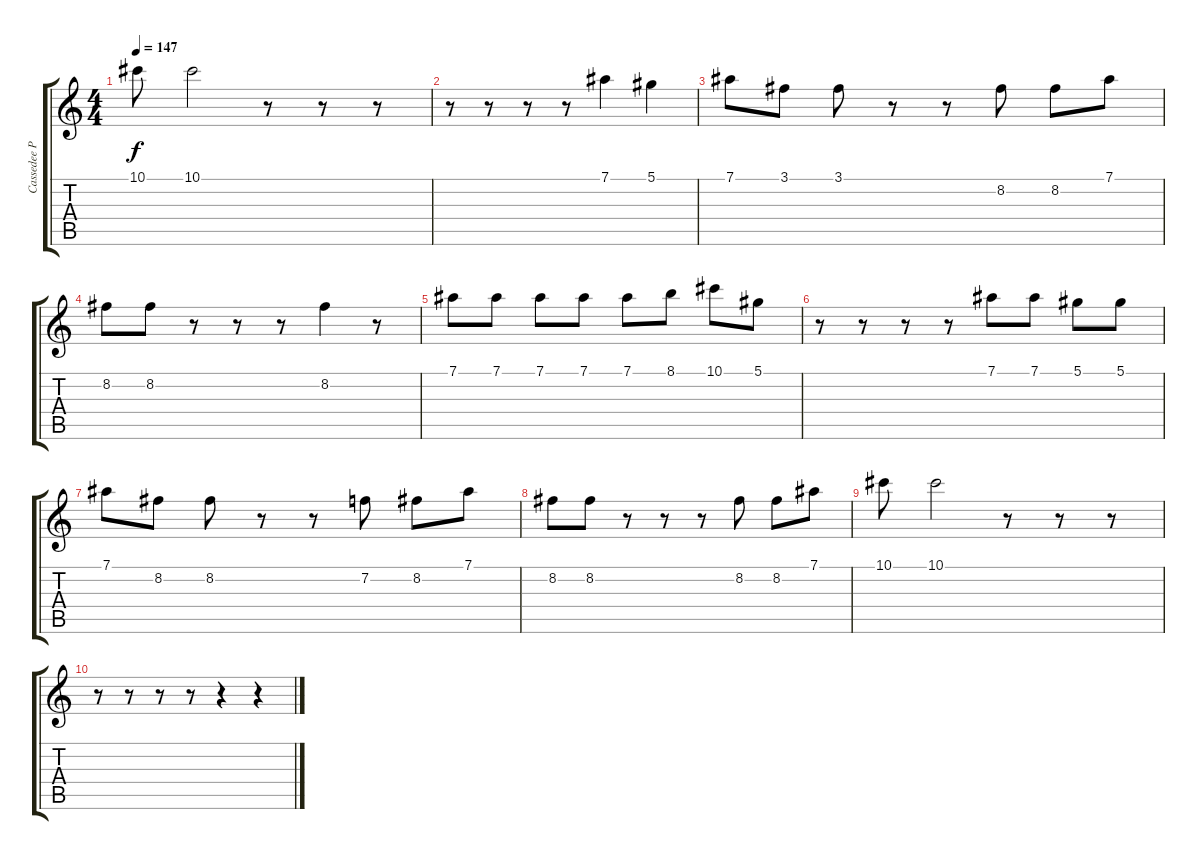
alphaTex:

\track ("Cassedee Pope (Vocals)" "Cassedee P") {instrument acousticguitarnylon}
\staff {score tabs}
\tuning (Eb4 Bb3 Gb3 Db3 Ab2 Eb2) {hide}
\ts (4 4)
\tempo 147
\clef g2
\ks c
10.1.8{dy f} 10.1.2 r.8 r.8 r.8 |
r.8 r.8 r.8 r.8 7.1.4 5.1.4 |
7.1.8 3.1.8 3.1.8 r.8 r.8 8.2.8 8.2.8 7.1.8 |
8.2.8 8.2.8 r.8 r.8 r.8 8.2.4 r.8 |
7.1.8 7.1.8 7.1.8 7.1.8 7.1.8 8.1.8 10.1.8 5.1.8 |
r.8 r.8 r.8 r.8 7.1.8 7.1.8 5.1.8 5.1.8 |
7.1.8 8.2.8 8.2.8 r.8 r.8 7.2.8 8.2.8 7.1.8 |
8.2.8 8.2.8 r.8 r.8 r.8 8.2.8 8.2.8 7.1.8 |
10.1.8 10.1.2 r.8 r.8 r.8 |
r.8 r.8 r.8 r.8 r.4 r.4
